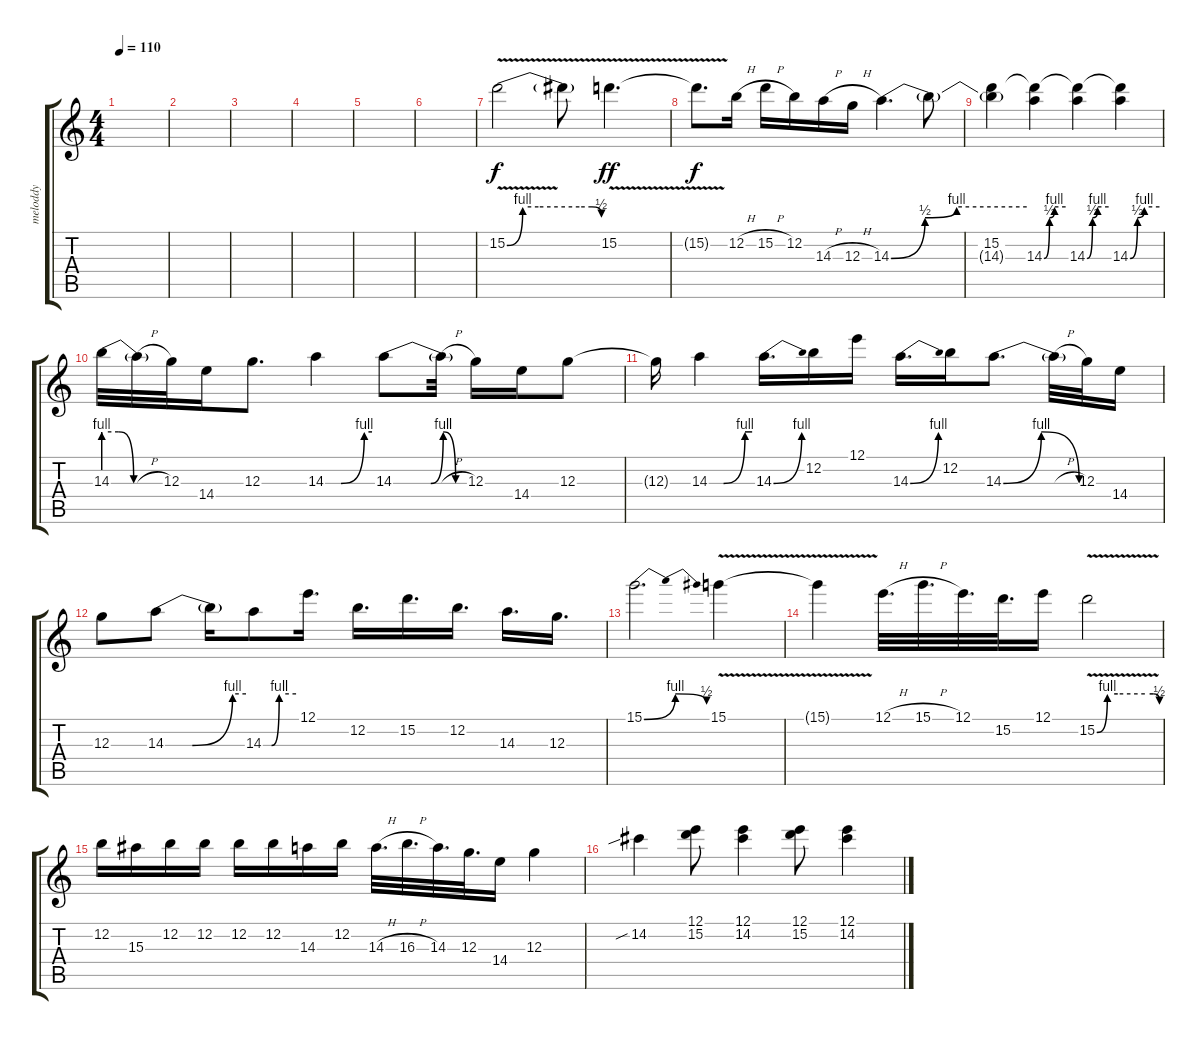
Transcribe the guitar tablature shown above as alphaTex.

\track ("meloddy" "meloddy") {instrument distortionguitar}
\staff {score tabs}
\tuning (E4 B3 G3 D3 A2 E2) {hide}
\ts (4 4)
\tempo 110
\clef g2
\ks c
|
|
|
|
|
|
15.2{be (custom 0 0 10 4 20 4 46 4 54 4 60 2) v}.2 15.2{t}.8 15.2{v}.4{d dy ff} |
15.2{t}.8{d dy f} 12.2{h}.16 15.2{h}.16 12.2.16 14.3{h}.16 12.3{h}.16 14.3{be (custom 0 0 15 2 29 4 60 4)}.4{d} 14.3{t}.8 |
(15.2 14.3{t}).4 (15.2{t} 14.3{be (custom 0 0 15 2 29 4 60 4)}).4 (15.2{t} 14.3{be (custom 0 0 15 2 29 4 60 4)}).4 (15.2{t} 14.3{be (custom 0 0 15 2 29 4 60 4)}).4 |
14.3{be (custom 0 4 15 4 30 0 60 0)}.32 14.3{h t}.32 12.3.32 14.4.16 12.3.8{d} 14.3{be (custom 0 0 15 0 20 0 50 4 60 4)}.4 14.3{be (custom 0 0 30 0 40 4 50 0 60 0)}.8 14.3{h t}.32 12.3.16 14.4.16 12.3.8 |
12.3{t}.16 14.3{be (custom 0 0 15 0 20 0 50 4 60 4)}.4 14.3{be (bend 0 0 60 4)}.16{d} 12.2.16 12.1.16 14.3{be (bend 0 0 60 4)}.16{d} 12.2.16 14.3{be (bendrelease 0 0 30 4 30 4 60 0)}.8{d} 14.3{h t}.32 12.3.32 14.4.16 |
12.3.8 14.3{be (custom 0 0 15 0 20 0 50 4 60 4)}.8 14.3{t}.16 14.3{be (custom 0 0 15 0 29 4 60 4)}.8 12.1.16{d} 12.2.16{d} 15.2.16{d} 12.2.16{d} 14.3.16{d} 12.3.16{d} |
15.1{be (bendrelease 0 0 15 4 50 4 60 2)}.2{d} 15.1{v}.4 |
15.1{t}.4 12.1{h}.32{d} 15.1{h}.32{d} 12.1.32{d} 15.2.32{d} 12.1.16 15.2{be (custom 0 0 10 4 20 4 46 4 54 4 60 2) v}.2 |
12.2.16 15.3.16 12.2.16 12.2.16 12.2.16 12.2.16 14.3.16 12.2.16 14.3{h}.32{d} 16.3{h}.32{d} 14.3.32{d} 12.3.32{d} 14.4.16 12.3.4 |
14.2{sib}.4 (12.1 15.2).8 (12.1 14.2).4 (12.1 15.2).8 (12.1 14.2).4
